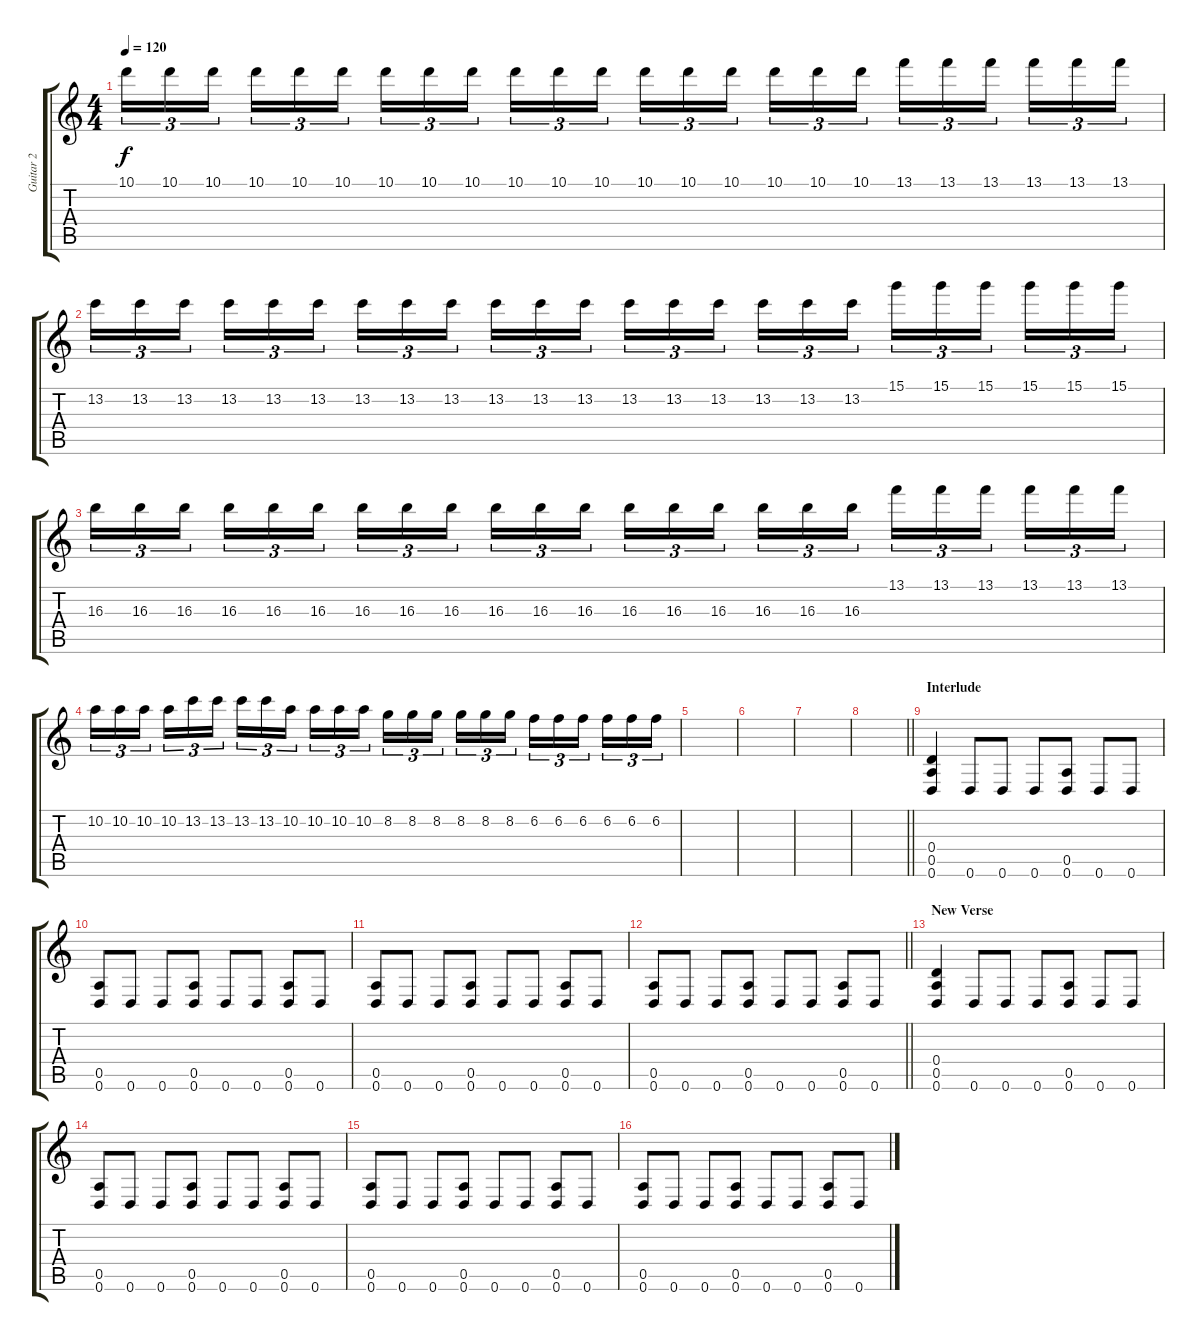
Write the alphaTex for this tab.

\track ("Guitar 2" "Guitar 2") {instrument distortionguitar}
\staff {score tabs}
\tuning (E4 B3 G3 D3 A2 D2) {hide}
\ts (4 4)
\tempo 120
\clef g2
\ks c
10.1.16{tu (3 2) dy f} 10.1.16{tu (3 2)} 10.1.16{tu (3 2) beam splitsecondary} 10.1.16{tu (3 2)} 10.1.16{tu (3 2)} 10.1.16{tu (3 2)} 10.1.16{tu (3 2)} 10.1.16{tu (3 2)} 10.1.16{tu (3 2) beam splitsecondary} 10.1.16{tu (3 2)} 10.1.16{tu (3 2)} 10.1.16{tu (3 2)} 10.1.16{tu (3 2)} 10.1.16{tu (3 2)} 10.1.16{tu (3 2) beam splitsecondary} 10.1.16{tu (3 2)} 10.1.16{tu (3 2)} 10.1.16{tu (3 2)} 13.1.16{tu (3 2)} 13.1.16{tu (3 2)} 13.1.16{tu (3 2) beam splitsecondary} 13.1.16{tu (3 2)} 13.1.16{tu (3 2)} 13.1.16{tu (3 2)} |
13.2.16{tu (3 2)} 13.2.16{tu (3 2)} 13.2.16{tu (3 2) beam splitsecondary} 13.2.16{tu (3 2)} 13.2.16{tu (3 2)} 13.2.16{tu (3 2)} 13.2.16{tu (3 2)} 13.2.16{tu (3 2)} 13.2.16{tu (3 2) beam splitsecondary} 13.2.16{tu (3 2)} 13.2.16{tu (3 2)} 13.2.16{tu (3 2)} 13.2.16{tu (3 2)} 13.2.16{tu (3 2)} 13.2.16{tu (3 2) beam splitsecondary} 13.2.16{tu (3 2)} 13.2.16{tu (3 2)} 13.2.16{tu (3 2)} 15.1.16{tu (3 2)} 15.1.16{tu (3 2)} 15.1.16{tu (3 2) beam splitsecondary} 15.1.16{tu (3 2)} 15.1.16{tu (3 2)} 15.1.16{tu (3 2)} |
16.3.16{tu (3 2)} 16.3.16{tu (3 2)} 16.3.16{tu (3 2) beam splitsecondary} 16.3.16{tu (3 2)} 16.3.16{tu (3 2)} 16.3.16{tu (3 2)} 16.3.16{tu (3 2)} 16.3.16{tu (3 2)} 16.3.16{tu (3 2) beam splitsecondary} 16.3.16{tu (3 2)} 16.3.16{tu (3 2)} 16.3.16{tu (3 2)} 16.3.16{tu (3 2)} 16.3.16{tu (3 2)} 16.3.16{tu (3 2) beam splitsecondary} 16.3.16{tu (3 2)} 16.3.16{tu (3 2)} 16.3.16{tu (3 2)} 13.1.16{tu (3 2)} 13.1.16{tu (3 2)} 13.1.16{tu (3 2) beam splitsecondary} 13.1.16{tu (3 2)} 13.1.16{tu (3 2)} 13.1.16{tu (3 2)} |
10.2.16{tu (3 2)} 10.2.16{tu (3 2)} 10.2.16{tu (3 2) beam splitsecondary} 10.2.16{tu (3 2)} 13.2.16{tu (3 2)} 13.2.16{tu (3 2)} 13.2.16{tu (3 2)} 13.2.16{tu (3 2)} 10.2.16{tu (3 2) beam splitsecondary} 10.2.16{tu (3 2)} 10.2.16{tu (3 2)} 10.2.16{tu (3 2)} 8.2.16{tu (3 2)} 8.2.16{tu (3 2)} 8.2.16{tu (3 2) beam splitsecondary} 8.2.16{tu (3 2)} 8.2.16{tu (3 2)} 8.2.16{tu (3 2)} 6.2.16{tu (3 2)} 6.2.16{tu (3 2)} 6.2.16{tu (3 2) beam splitsecondary} 6.2.16{tu (3 2)} 6.2.16{tu (3 2)} 6.2.16{tu (3 2)} |
|
|
|
\barLineRight lightlight
|
\section ("" "Interlude")
(0.4 0.5 0.6).4 0.6.8 0.6.8 0.6.8 (0.5 0.6).8 0.6.8 0.6.8 |
(0.5 0.6).8 0.6.8 0.6.8 (0.5 0.6).8 0.6.8 0.6.8 (0.5 0.6).8 0.6.8 |
(0.5 0.6).8 0.6.8 0.6.8 (0.5 0.6).8 0.6.8 0.6.8 (0.5 0.6).8 0.6.8 |
\barLineRight lightlight
(0.5 0.6).8 0.6.8 0.6.8 (0.5 0.6).8 0.6.8 0.6.8 (0.5 0.6).8 0.6.8 |
\section ("" "New Verse")
(0.4 0.5 0.6).4 0.6.8 0.6.8 0.6.8 (0.5 0.6).8 0.6.8 0.6.8 |
(0.5 0.6).8 0.6.8 0.6.8 (0.5 0.6).8 0.6.8 0.6.8 (0.5 0.6).8 0.6.8 |
(0.5 0.6).8 0.6.8 0.6.8 (0.5 0.6).8 0.6.8 0.6.8 (0.5 0.6).8 0.6.8 |
(0.5 0.6).8 0.6.8 0.6.8 (0.5 0.6).8 0.6.8 0.6.8 (0.5 0.6).8 0.6.8
